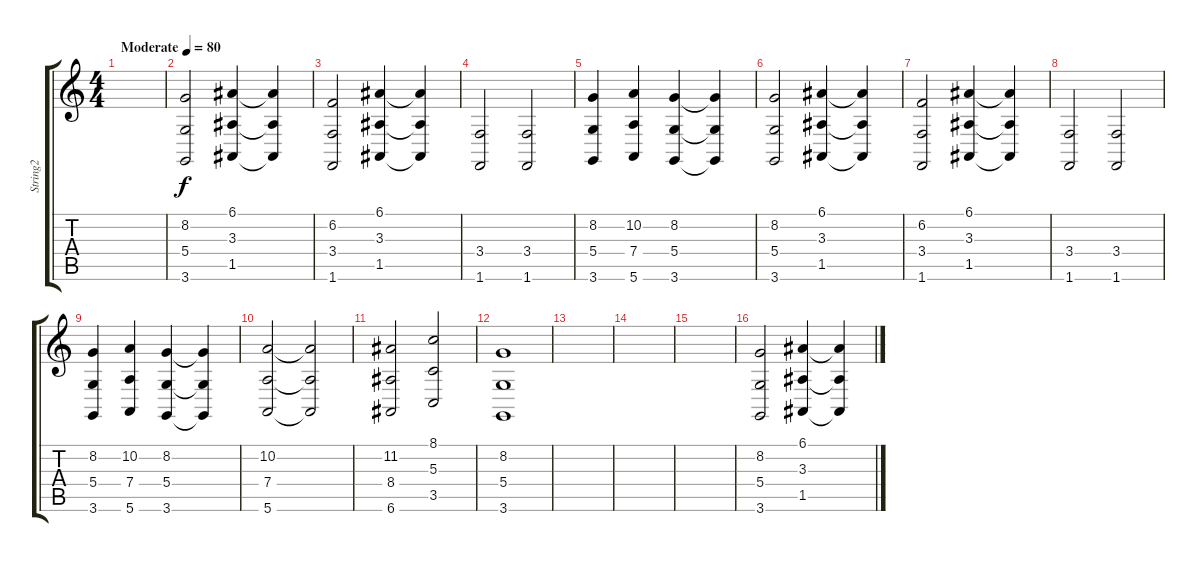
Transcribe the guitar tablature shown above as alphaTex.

\track ("String2" "String2") {instrument stringensemble1}
\staff {score tabs}
\tuning (E4 B3 G3 D3 A2 E2) {hide}
\ts (4 4)
\tempo (80 "Moderate")
\clef g2
\ks c
|
(8.2 5.4 3.6).2 (6.1 3.3 1.5).4 (6.1{t} 3.3{t} 1.5{t}).4 |
(6.2 3.4 1.6).2 (6.1 3.3 1.5).4 (6.1{t} 3.3{t} 1.5{t}).4 |
(3.4 1.6).2 (3.4 1.6).2 |
(8.2 5.4 3.6).4 (10.2 7.4 5.6).4 (8.2 5.4 3.6).4 (8.2{t} 5.4{t} 3.6{t}).4 |
(8.2 5.4 3.6).2 (6.1 3.3 1.5).4 (6.1{t} 3.3{t} 1.5{t}).4 |
(6.2 3.4 1.6).2 (6.1 3.3 1.5).4 (6.1{t} 3.3{t} 1.5{t}).4 |
(3.4 1.6).2 (3.4 1.6).2 |
(8.2 5.4 3.6).4 (10.2 7.4 5.6).4 (8.2 5.4 3.6).4 (8.2{t} 5.4{t} 3.6{t}).4 |
(10.2 7.4 5.6).2 (10.2{t} 7.4{t} 5.6{t}).2 |
(11.2 8.4 6.6).2 (8.1 5.3 3.5).2 |
(8.2 5.4 3.6).1 |
|
|
|
(8.2 5.4 3.6).2 (6.1 3.3 1.5).4 (6.1{t} 3.3{t} 1.5{t}).4
